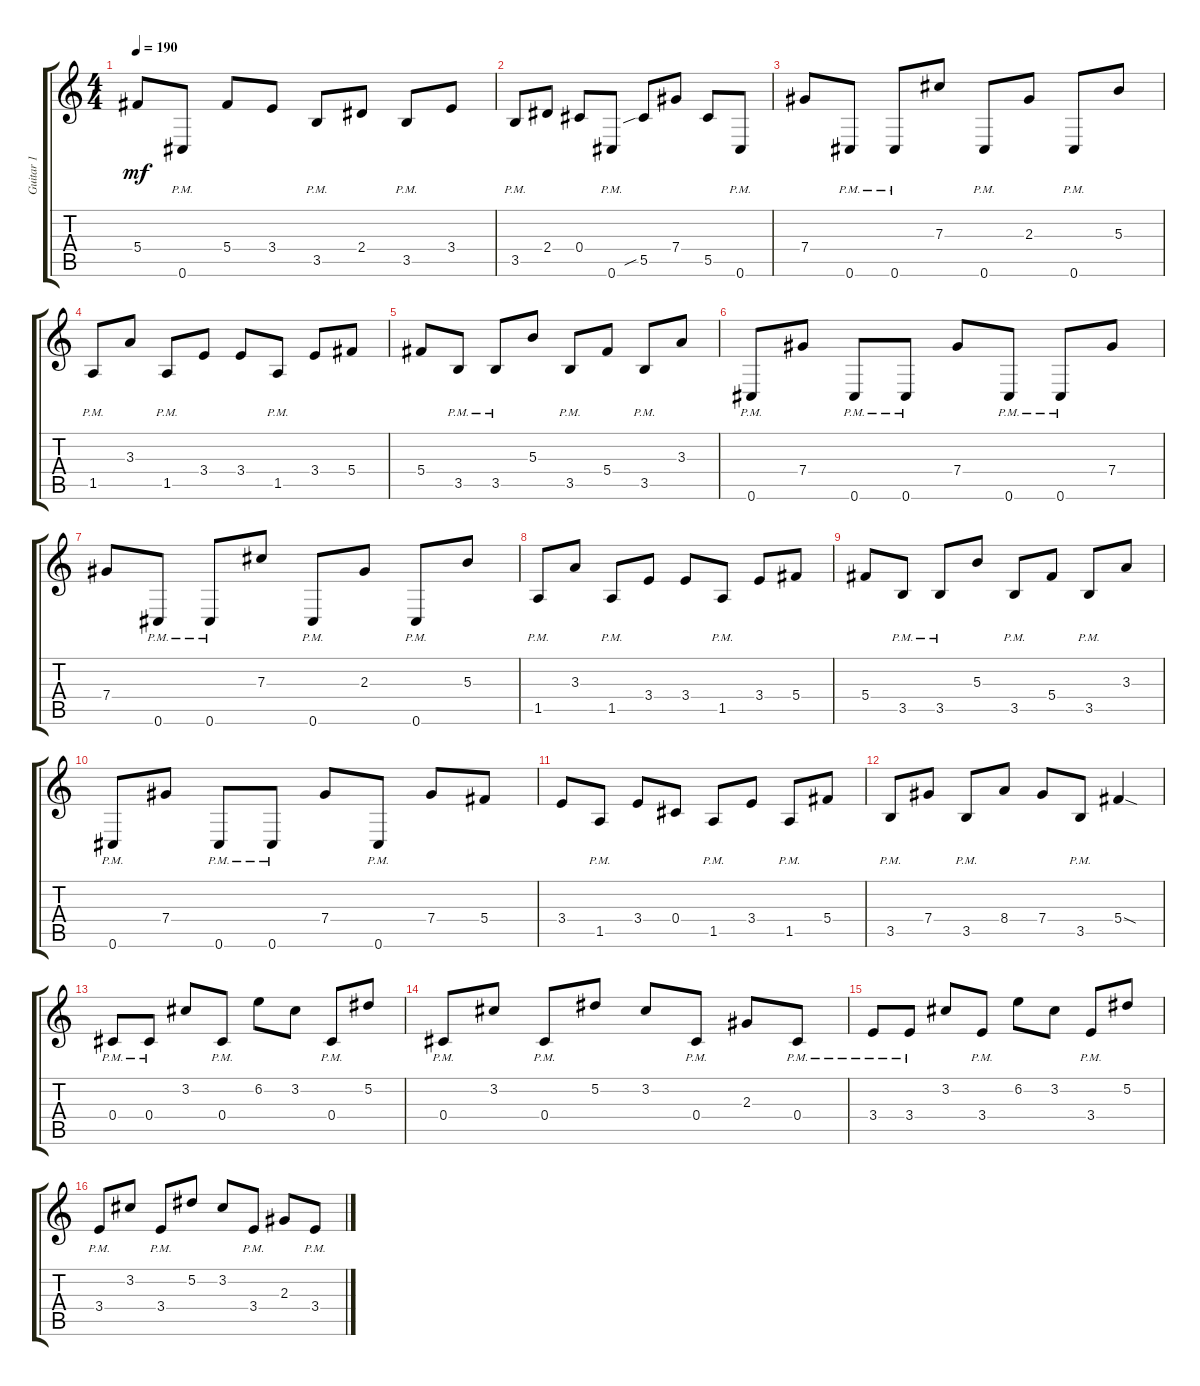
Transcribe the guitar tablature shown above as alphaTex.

\track ("Guitar 1" "Guitar 1") {instrument acousticguitarsteel}
\staff {score tabs}
\tuning (Eb4 Bb3 Gb3 Db3 Ab2 Db2) {hide}
\ts (4 4)
\tempo 190
\clef g2
\ks c
5.4.8{dy mf} 0.6{pm}.8 5.4.8 3.4.8 3.5{pm}.8 2.4.8 3.5{pm}.8 3.4.8 |
3.5{pm}.8 2.4.8 0.4.8 0.6{pm}.8 5.5{sib}.8 7.4.8 5.5.8 0.6{pm}.8 |
7.4.8 0.6{pm}.8 0.6{pm}.8 7.3.8 0.6{pm}.8 2.3.8 0.6{pm}.8 5.3.8 |
1.5{pm}.8 3.3.8 1.5{pm}.8 3.4.8 3.4.8 1.5{pm}.8 3.4.8 5.4.8 |
5.4.8 3.5{pm}.8 3.5{pm}.8 5.3.8 3.5{pm}.8 5.4.8 3.5{pm}.8 3.3.8 |
0.6{pm}.8 7.4.8 0.6{pm}.8 0.6{pm}.8 7.4.8 0.6{pm}.8 0.6{pm}.8 7.4.8 |
7.4.8 0.6{pm}.8 0.6{pm}.8 7.3.8 0.6{pm}.8 2.3.8 0.6{pm}.8 5.3.8 |
1.5{pm}.8 3.3.8 1.5{pm}.8 3.4.8 3.4.8 1.5{pm}.8 3.4.8 5.4.8 |
5.4.8 3.5{pm}.8 3.5{pm}.8 5.3.8 3.5{pm}.8 5.4.8 3.5{pm}.8 3.3.8 |
0.6{pm}.8 7.4.8 0.6{pm}.8 0.6{pm}.8 7.4.8 0.6{pm}.8 7.4.8 5.4.8 |
3.4.8 1.5{pm}.8 3.4.8 0.4.8 1.5{pm}.8 3.4.8 1.5{pm}.8 5.4.8 |
3.5{pm}.8 7.4.8 3.5{pm}.8 8.4.8 7.4.8 3.5{pm}.8 5.4{sod}.4 |
0.4{pm}.8 0.4{pm}.8 3.2.8 0.4{pm}.8 6.2.8 3.2.8 0.4{pm}.8 5.2.8 |
0.4{pm}.8 3.2.8 0.4{pm}.8 5.2.8 3.2.8 0.4{pm}.8 2.3.8 0.4{pm}.8 |
3.4{pm}.8 3.4{pm}.8 3.2.8 3.4{pm}.8 6.2.8 3.2.8 3.4{pm}.8 5.2.8 |
3.4{pm}.8 3.2.8 3.4{pm}.8 5.2.8 3.2.8 3.4{pm}.8 2.3.8 3.4{pm}.8
